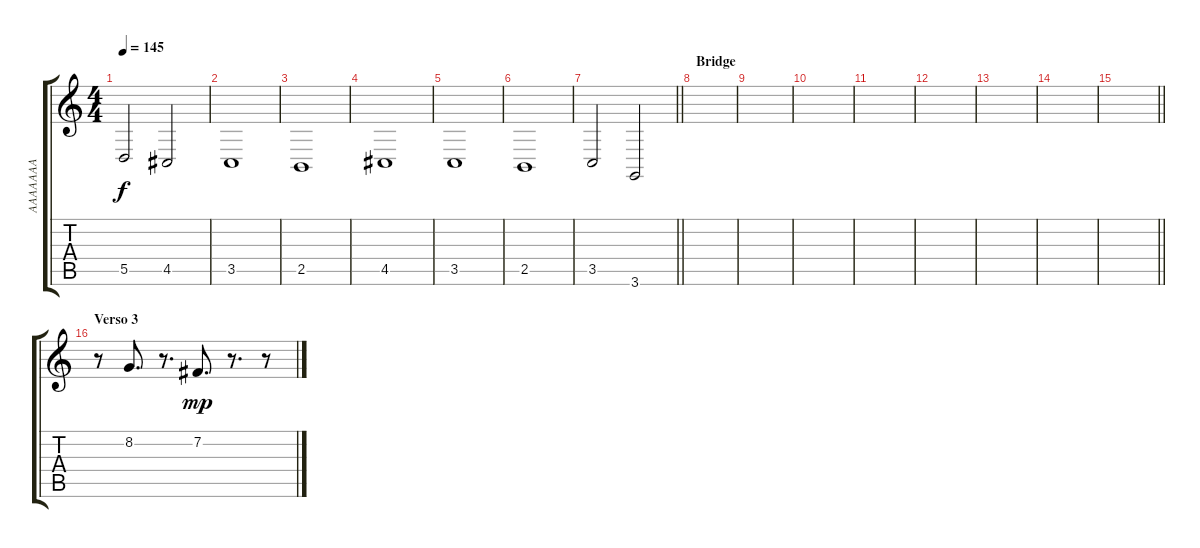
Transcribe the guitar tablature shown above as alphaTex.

\track ("AAAAAAA" "AAAAAAA") {instrument choiraahs}
\staff {score tabs}
\tuning (E4 B3 G3 D3 A2 E2) {hide}
\ts (4 4)
\tempo 145
\clef g2
\ks c
5.5.2{dy f} 4.5.2 |
3.5.1 |
2.5.1 |
4.5.1 |
3.5.1 |
2.5.1 |
\barLineRight lightlight
3.5.2 3.6.2 |
\section ("" "Bridge")
|
|
|
|
|
|
|
\barLineRight lightlight
|
\section ("" "Verso 3")
r.8 8.2.8{d} r.8{d} 7.2.8{d dy mp} r.8{d} r.8
